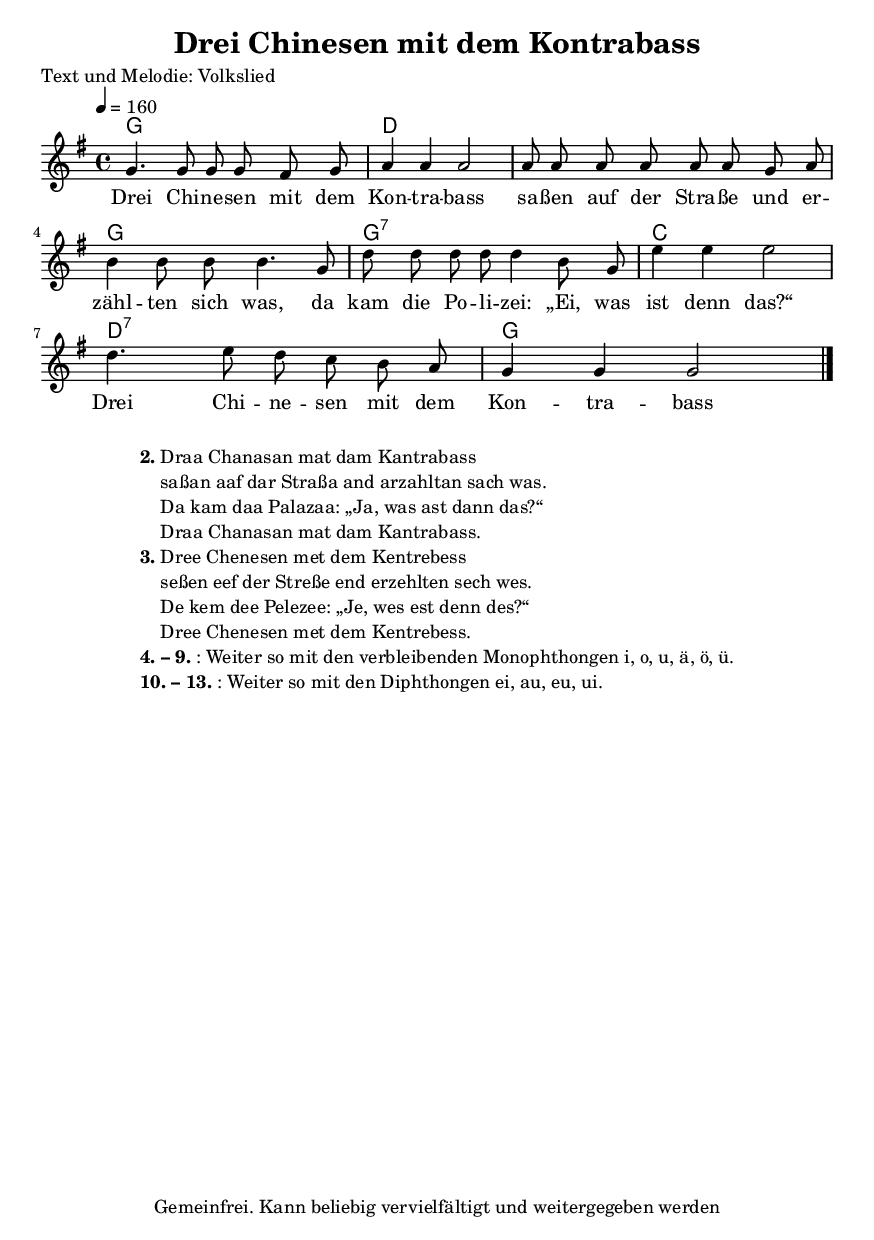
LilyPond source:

\version "2.12.2"

\include "default.ly"

\header {
  title = "Drei Chinesen mit dem Kontrabass"
  subtitle = ""
  poet = "Text und Melodie: Volkslied"
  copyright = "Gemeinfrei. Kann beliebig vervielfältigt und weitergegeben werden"
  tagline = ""
}

#(set-global-staff-size 16)

AvoiceAA = \relative c'{
  e4. e8 e e dis e      | % 1
  fis4 fis fis2      | % 2
  fis8 fis fis fis fis fis e fis      | % 3
  gis4 gis8 gis gis4. e8      | % 4
  b' b b b b4 gis8 e      | % 5
  cis'4 cis cis2      | % 6
  b4. cis8 b a gis fis    | % 7
  e4 e e2 \bar "|."
}% end of last bar in partorvoice

ApartAverseA = \lyricmode {
  Drei Chi -- ne -- sen  mit dem Kon -- tra -- bass
  sa -- ßen  auf der Stra -- ße  und er -- zähl -- ten  sich was,
  da kam die Po -- li -- zei:  „Ei, was ist denn das?“
  Drei Chi -- ne -- sen  mit dem Kon -- tra -- bass
}

theChords = \chordmode {
  e1  b1*2 e1 e1:7  a1 b1:7 e1
}%%end of chordlist

\score {
  \transpose e g
  <<
    \new ChordNames { \germanChords \theChords }
    \new Voice = "Lied" {
      \autoBeamOff
      \clef treble
      \key e \major
      \tempo 4 = 160
      \time 4/4
      \AvoiceAA
    }
    \new Lyrics \lyricsto "Lied" { \ApartAverseA }
  >>
 \layout {}
 \midi {}
}

\markup {
  \fill-line {
    \column {
      \line {
	\bold "2."
        \column {
	  "Draa Chanasan mat dam Kantrabass"
	  "saßan aaf dar Straßa and arzahltan sach was."
	  "Da kam daa Palazaa: „Ja, was ast dann das?“"
	  "Draa Chanasan mat dam Kantrabass."
	}
      }
      \hspace #0.1
      \line {
	\bold "3."
        \column {
	  "Dree Chenesen met dem Kentrebess"
	  "seßen eef der Streße end erzehlten sech wes."
	  "De kem dee Pelezee: „Je, wes est denn des?“"
	  "Dree Chenesen met dem Kentrebess."
	}
      }
      \hspace #0.1
      \line {\bold "4. – 9.": Weiter so mit den verbleibenden Monophthongen i, o, u, ä, ö, ü.}
      \line {\bold "10. – 13.": Weiter so mit den Diphthongen ei, au, eu, ui.}
    }
  }
}

 % some settings % vim: sw=2 et
